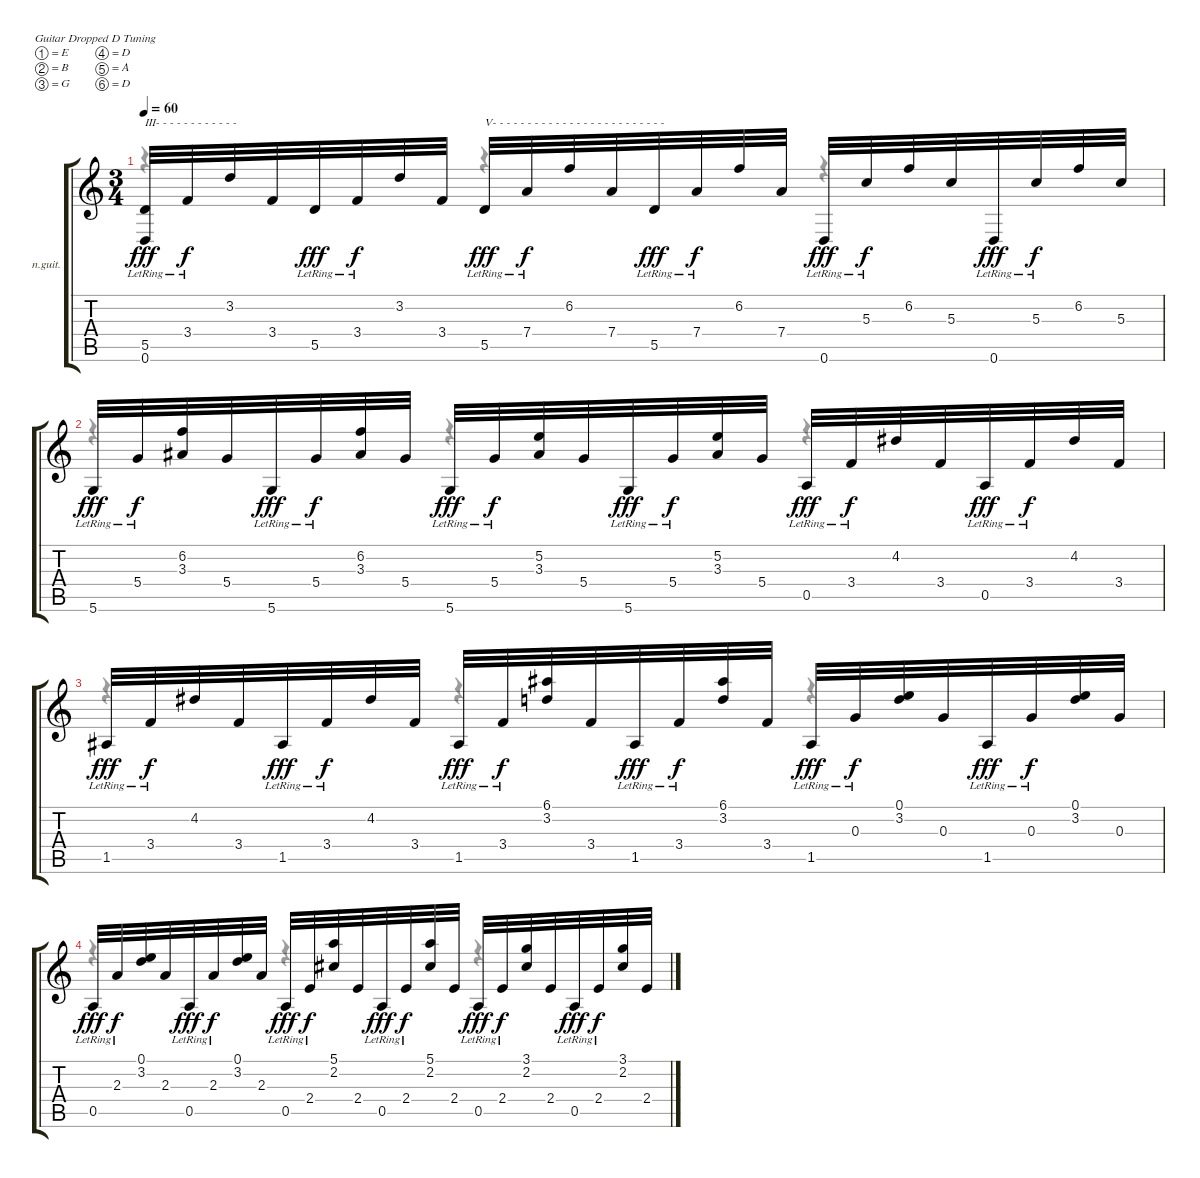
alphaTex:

\defaultSystemsLayout 4
\bracketExtendMode groupsimilarinstruments
\firstSystemTrackNameOrientation horizontal
\otherSystemsTrackNameOrientation horizontal
\chordDiagramsInScore
\track ("Classical Guitar" "n.guit.") {instrument acousticguitarnylon}
\staff {score tabs}
\tuning (E4 B3 G3 D3 A2 D2)
\voice
\ts (3 4)
\tempo 60
\clef g2
\ks c
(5.5{lr} 0.6).32{txt "III- - - - - - - - - - - -" dy fff beam Up} 3.4{lr}.32{dy f beam Up} 3.2.32{beam Up} 3.4.32{beam Up} 5.5{lr}.32{dy fff beam Up} 3.4{lr}.32{dy f beam Up} 3.2.32{beam Up} 3.4.32{beam Up} 5.5{lr}.32{txt "V- - - - - - - - - - - - - - - - - - - - - - - - -" dy fff beam Up} 7.4{lr}.32{dy f beam Up} 6.2.32{beam Up} 7.4.32{beam Up} 5.5{lr}.32{dy fff beam Up} 7.4{lr}.32{dy f beam Up} 6.2.32{beam Up} 7.4.32{beam Up} 0.6{lr}.32{dy fff beam Up} 5.3{lr}.32{dy f beam Up} 6.2.32{beam Up} 5.3.32{beam Up} 0.6{lr}.32{dy fff beam Up} 5.3{lr}.32{dy f beam Up} 6.2.32{beam Up} 5.3.32{beam Up} |
5.6{lr}.32{dy fff beam Up} 5.4{lr}.32{dy f beam Up} (6.2 3.3{acc #}).32{beam Up} 5.4.32{beam Up} 5.6{lr}.32{dy fff beam Up} 5.4{lr}.32{dy f beam Up} (6.2 3.3{acc #}).32{beam Up} 5.4.32{beam Up} 5.6{lr}.32{dy fff beam Up} 5.4{lr}.32{dy f beam Up} (5.2 3.3{acc #}).32{beam Up} 5.4.32{beam Up} 5.6{lr}.32{dy fff beam Up} 5.4{lr}.32{dy f beam Up} (5.2 3.3{acc #}).32{beam Up} 5.4.32{beam Up} 0.5{lr}.32{dy fff beam Up} 3.4{lr}.32{dy f beam Up} 4.2{acc #}.32{beam Up} 3.4.32{beam Up} 0.5{lr}.32{dy fff beam Up} 3.4{lr}.32{dy f beam Up} 4.2{acc #}.32{beam Up} 3.4.32{beam Up} |
1.5{lr acc #}.32{dy fff beam Up} 3.4{lr}.32{dy f beam Up} 4.2{acc #}.32{beam Up} 3.4.32{beam Up} 1.5{lr acc #}.32{dy fff beam Up} 3.4{lr}.32{dy f beam Up} 4.2{acc #}.32{beam Up} 3.4.32{beam Up} 1.5{lr acc #}.32{dy fff beam Up} 3.4{lr}.32{dy f beam Up} (6.1{acc #} 3.2).32{beam Up} 3.4.32{beam Up} 1.5{lr acc #}.32{dy fff beam Up} 3.4{lr}.32{dy f beam Up} (6.1{acc #} 3.2).32{beam Up} 3.4.32{beam Up} 1.5{lr acc #}.32{dy fff beam Up} 0.3{lr}.32{dy f beam Up} (0.1 3.2).32{beam Up} 0.3.32{beam Up} 1.5{lr acc #}.32{dy fff beam Up} 0.3{lr}.32{dy f beam Up} (0.1 3.2).32{beam Up} 0.3.32{beam Up} |
0.5{lr}.32{dy fff beam Up} 2.3{lr}.32{dy f beam Up} (0.1 3.2).32{beam Up} 2.3.32{beam Up} 0.5{lr}.32{dy fff beam Up} 2.3{lr}.32{dy f beam Up} (0.1 3.2).32{beam Up} 2.3.32{beam Up} 0.5{lr}.32{dy fff beam Up} 2.4{lr}.32{dy f beam Up} (5.1 2.2{acc #}).32{beam Up} 2.4.32{beam Up} 0.5{lr}.32{dy fff beam Up} 2.4{lr}.32{dy f beam Up} (5.1 2.2{acc #}).32{beam Up} 2.4.32{beam Up} 0.5{lr}.32{dy fff beam Up} 2.4{lr}.32{dy f beam Up} (3.1 2.2{acc #}).32{beam Up} 2.4.32{beam Up} 0.5{lr}.32{dy fff beam Up} 2.4{lr}.32{dy f beam Up} (3.1 2.2{acc #}).32{beam Up} 2.4.32{beam Up}
\voice
\clef g2
\ottava regular
\simile none
\ks c
r.4{dy mf beam Down} r.4{beam Down} r.4{beam Down} |
r.4{beam Down} r.4{beam Down} r.4{beam Down} |
r.4{beam Down} r.4{beam Down} r.4{beam Down} |
r.4{beam Down} r.4{beam Down} r.4{beam Down}
